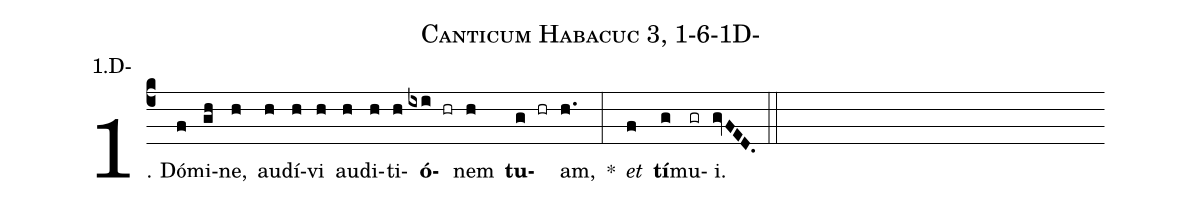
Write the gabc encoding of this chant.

name: Canticum Habacuc 3, 1-6-1D-;
annotation: 1.D-;
%%
(c4)1. Dó(f)mi(gh)ne,(h) au(h)dí(h)vi(h) au(h)di(h)ti(h)<b>ó</b>(ixi hr)nem(h) <b>tu</b>(g hr)am,(h.) *(:) <i>et</i>(f) <b>tí</b>(g)mu(gr)i.(gvFED.) (::)
